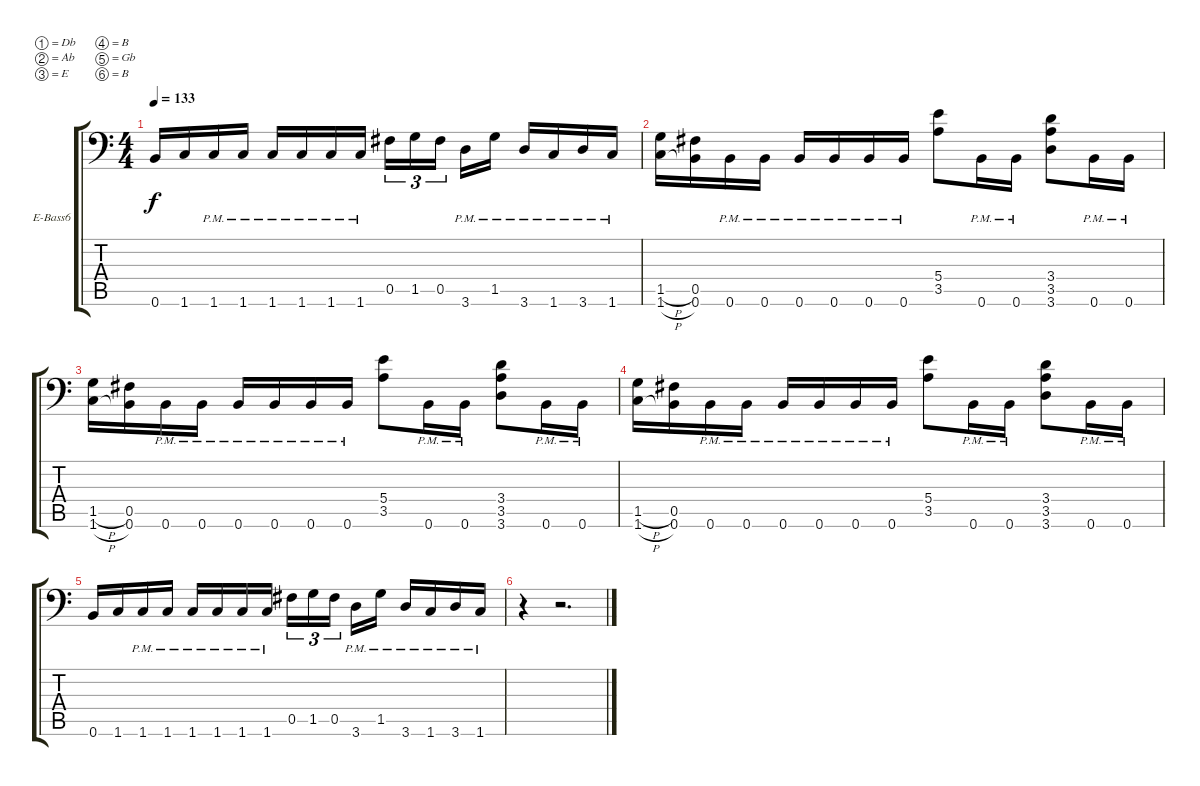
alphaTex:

\bracketExtendMode groupsimilarinstruments
\firstSystemTrackNameOrientation horizontal
\otherSystemsTrackNameOrientation horizontal
\track ("Left guitar" "E-Bass6") {instrument electricbassfinger}
\staff {score tabs}
\tuning (Db4 Ab3 E3 B2 Gb2 B1)
\ts (4 4)
\tempo 133
\clef f4
\ks c
0.6.16{dy f} 1.6.16 1.6{pm}.16 1.6{pm}.16 1.6{pm}.16 1.6{pm}.16 1.6{pm}.16 1.6{pm}.16 0.5.16{tu (3 2)} 1.5.16{tu (3 2)} 0.5.16{tu (3 2)} 3.6{pm}.16 1.5{pm}.16 3.6{pm}.16 1.6{pm}.16 3.6{pm}.16 1.6{pm}.16 |
(1.5{h} 1.6{h}).16 (0.5 0.6).16 0.6{pm}.16 0.6{pm}.16 0.6{pm}.16 0.6{pm}.16 0.6{pm}.16 0.6{pm}.16 (5.4 3.5).8 0.6{pm}.16 0.6{pm}.16 (3.4 3.5 3.6).8 0.6{pm}.16 0.6{pm}.16 |
(1.5{h} 1.6{h}).16 (0.5 0.6).16 0.6{pm}.16 0.6{pm}.16 0.6{pm}.16 0.6{pm}.16 0.6{pm}.16 0.6{pm}.16 (5.4 3.5).8 0.6{pm}.16 0.6{pm}.16 (3.4 3.5 3.6).8 0.6{pm}.16 0.6{pm}.16 |
(1.5{h} 1.6{h}).16 (0.5 0.6).16 0.6{pm}.16 0.6{pm}.16 0.6{pm}.16 0.6{pm}.16 0.6{pm}.16 0.6{pm}.16 (5.4 3.5).8 0.6{pm}.16 0.6{pm}.16 (3.4 3.5 3.6).8 0.6{pm}.16 0.6{pm}.16 |
0.6.16 1.6.16 1.6{pm}.16 1.6{pm}.16 1.6{pm}.16 1.6{pm}.16 1.6{pm}.16 1.6{pm}.16 0.5.16{tu (3 2)} 1.5.16{tu (3 2)} 0.5.16{tu (3 2)} 3.6{pm}.16 1.5{pm}.16 3.6{pm}.16 1.6{pm}.16 3.6{pm}.16 1.6{pm}.16 |
r.4 r.2{d}
